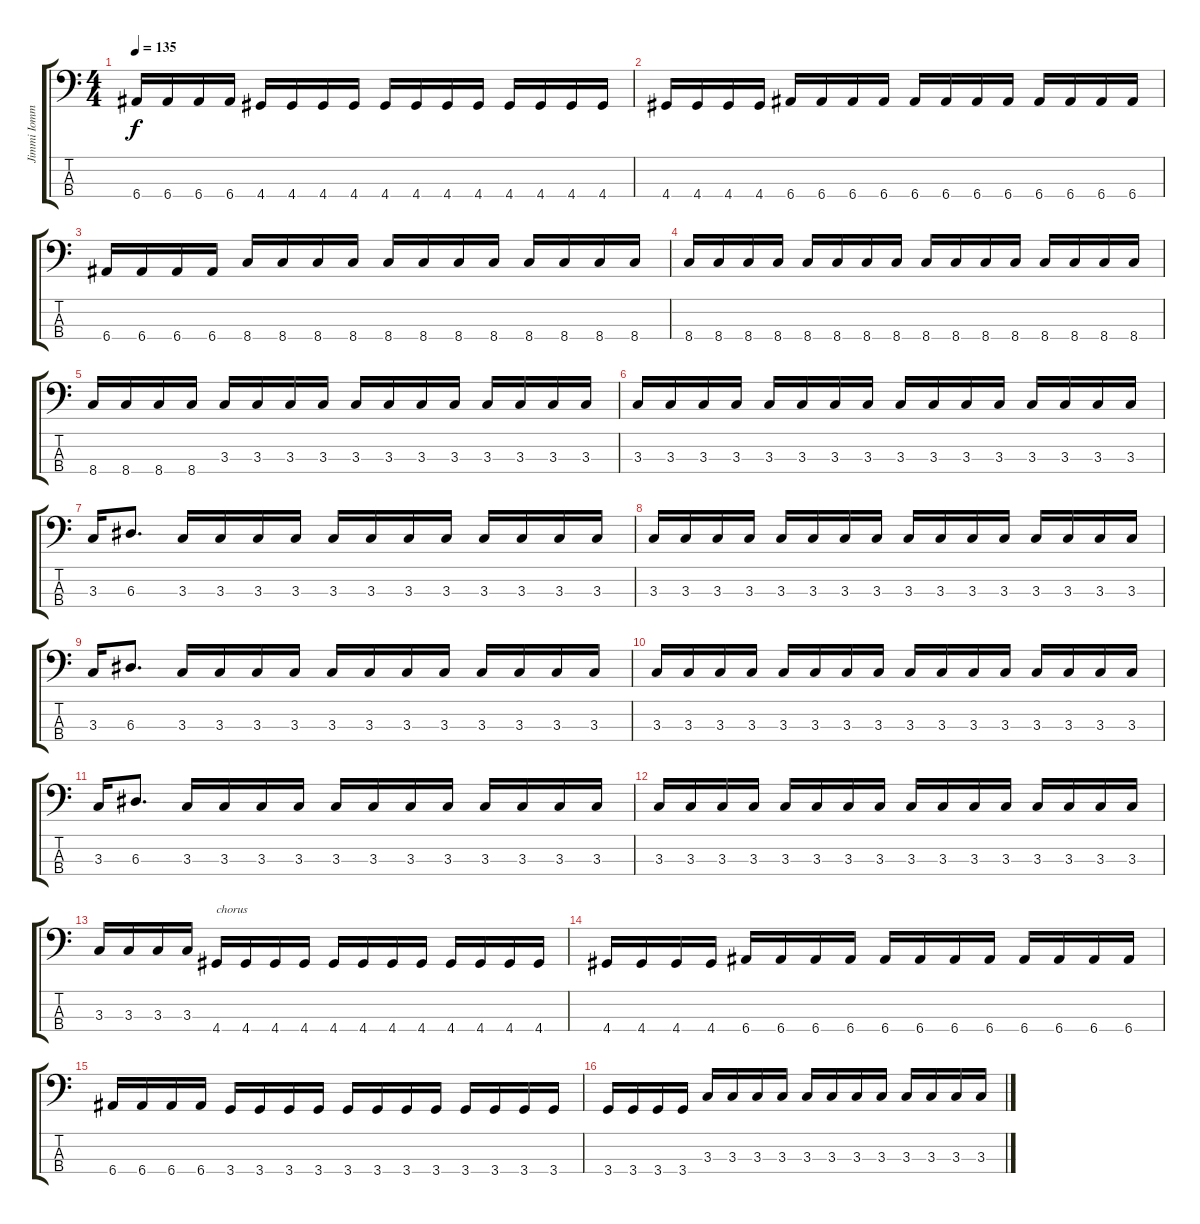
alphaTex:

\track ("Jimmi Iommi" "Jimmi Iomm") {instrument electricbassfinger}
\staff {score tabs}
\tuning (G2 D2 A1 E1) {hide}
\ts (4 4)
\tempo 135
\clef f4
\ks c
6.4.16{dy f} 6.4.16 6.4.16 6.4.16 4.4.16 4.4.16 4.4.16 4.4.16 4.4.16 4.4.16 4.4.16 4.4.16 4.4.16 4.4.16 4.4.16 4.4.16 |
4.4.16 4.4.16 4.4.16 4.4.16 6.4.16 6.4.16 6.4.16 6.4.16 6.4.16 6.4.16 6.4.16 6.4.16 6.4.16 6.4.16 6.4.16 6.4.16 |
6.4.16 6.4.16 6.4.16 6.4.16 8.4.16 8.4.16 8.4.16 8.4.16 8.4.16 8.4.16 8.4.16 8.4.16 8.4.16 8.4.16 8.4.16 8.4.16 |
8.4.16 8.4.16 8.4.16 8.4.16 8.4.16 8.4.16 8.4.16 8.4.16 8.4.16 8.4.16 8.4.16 8.4.16 8.4.16 8.4.16 8.4.16 8.4.16 |
8.4.16 8.4.16 8.4.16 8.4.16 3.3.16 3.3.16 3.3.16 3.3.16 3.3.16 3.3.16 3.3.16 3.3.16 3.3.16 3.3.16 3.3.16 3.3.16 |
3.3.16 3.3.16 3.3.16 3.3.16 3.3.16 3.3.16 3.3.16 3.3.16 3.3.16 3.3.16 3.3.16 3.3.16 3.3.16 3.3.16 3.3.16 3.3.16 |
3.3.16 6.3.8{d} 3.3.16 3.3.16 3.3.16 3.3.16 3.3.16 3.3.16 3.3.16 3.3.16 3.3.16 3.3.16 3.3.16 3.3.16 |
3.3.16 3.3.16 3.3.16 3.3.16 3.3.16 3.3.16 3.3.16 3.3.16 3.3.16 3.3.16 3.3.16 3.3.16 3.3.16 3.3.16 3.3.16 3.3.16 |
3.3.16 6.3.8{d} 3.3.16 3.3.16 3.3.16 3.3.16 3.3.16 3.3.16 3.3.16 3.3.16 3.3.16 3.3.16 3.3.16 3.3.16 |
3.3.16 3.3.16 3.3.16 3.3.16 3.3.16 3.3.16 3.3.16 3.3.16 3.3.16 3.3.16 3.3.16 3.3.16 3.3.16 3.3.16 3.3.16 3.3.16 |
3.3.16 6.3.8{d} 3.3.16 3.3.16 3.3.16 3.3.16 3.3.16 3.3.16 3.3.16 3.3.16 3.3.16 3.3.16 3.3.16 3.3.16 |
3.3.16 3.3.16 3.3.16 3.3.16 3.3.16 3.3.16 3.3.16 3.3.16 3.3.16 3.3.16 3.3.16 3.3.16 3.3.16 3.3.16 3.3.16 3.3.16 |
3.3.16 3.3.16 3.3.16 3.3.16 4.4.16{txt "chorus"} 4.4.16 4.4.16 4.4.16 4.4.16 4.4.16 4.4.16 4.4.16 4.4.16 4.4.16 4.4.16 4.4.16 |
4.4.16 4.4.16 4.4.16 4.4.16 6.4.16 6.4.16 6.4.16 6.4.16 6.4.16 6.4.16 6.4.16 6.4.16 6.4.16 6.4.16 6.4.16 6.4.16 |
6.4.16 6.4.16 6.4.16 6.4.16 3.4.16 3.4.16 3.4.16 3.4.16 3.4.16 3.4.16 3.4.16 3.4.16 3.4.16 3.4.16 3.4.16 3.4.16 |
3.4.16 3.4.16 3.4.16 3.4.16 3.3.16 3.3.16 3.3.16 3.3.16 3.3.16 3.3.16 3.3.16 3.3.16 3.3.16 3.3.16 3.3.16 3.3.16
